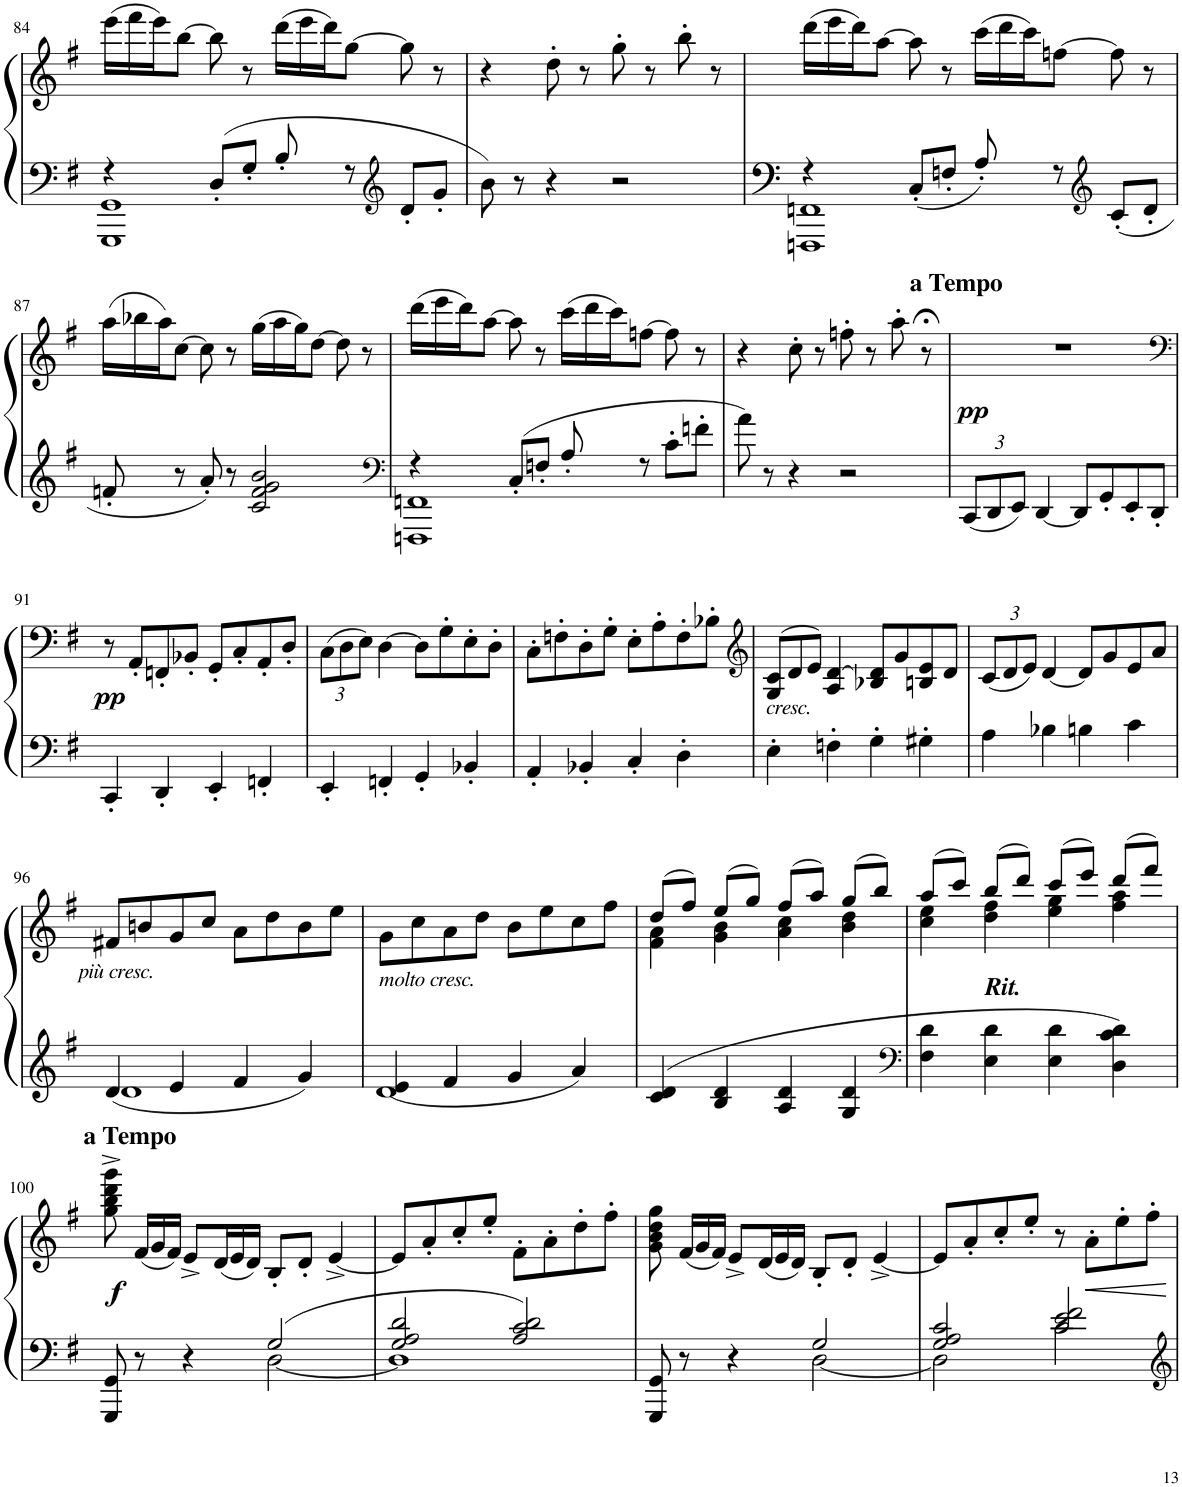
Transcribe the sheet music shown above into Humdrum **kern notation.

**kern	**kern	**dynam
*part1	*part1	*part1
*staff2	*staff1	*staff1/2
*I"Piano	*	*
*I'Pno.	*	*
!!LO:PB:g=z
*clefF4	*clefG2	*
*k[f#]	*k[f#]	*
*M4/4	*M4/4	*
*met(c)	*met(c)	*
=84	=84	=84
*^	*	*
*	*	*Xbrackettup	*
4r	1GGG 1GG	(24eee\LL	.
.	.	24fff#\	.
.	.	24eee\J)	.
.	.	[8bb\J	.
8D'</L	.	8bb\]	.
8G'</J	.	8r	.
8B'</	.	(24ddd\LL	.
.	.	24eee\	.
.	.	24ddd\J)	.
8r	.	[8gg\J	.
*clefG2	*	*	*
8d'</L	.	8gg\]	.
8g'</J	.	8r	.
*v	*v	*	*
=85	=85	=85
8b\	4r	.
8r	.	.
4r	8dd'\	.
.	8r	.
2r	8gg'\	.
.	8r	.
.	8bb'\	.
.	8r	.
=86	=86	=86
*^	*	*
4r	1FFFn 1FFn	(24ddd\LL	.
.	.	24eee\	.
.	.	24ddd\J)	.
.	.	[8aa\J	.
8C'</L	.	8aa\]	.
8Fn'</J	.	8r	.
8A'</	.	(24ccc\LL	.
.	.	24ddd\	.
.	.	24ccc\J)	.
8r	.	[8ffn\J	.
*clefG2	*	*	*
8c'</L	.	8ff\]	.
8d'</J	.	8r	.
*v	*v	*	*
!!LO:LB:g=z
=87	=87	=87
8fn'/	(24aa\LL	.
.	24bb-X\	.
.	24aa\J)	.
8r	[8cc\J	.
8a'/	8cc\]	.
8r	8r	.
2c/ 2f/ 2g/ 2b/	(24gg\LL	.
.	24aa\	.
.	24gg\J)	.
.	[8dd\J	.
.	8dd\]	.
.	8r	.
=88	=88	=88
*clefF4	*	*
*^	*	*
4r	1FFFn 1FFn	(24ddd\LL	.
.	.	24eee\	.
.	.	24ddd\J)	.
.	.	[8aa\J	.
8C'</L	.	8aa\]	.
8Fn'</J	.	8r	.
8A'</	.	(24ccc\LL	.
.	.	24ddd\	.
.	.	24ccc\J)	.
8r	.	[8ffn\J	.
8c'>\L	.	8ff\]	.
8fn'>\J	.	8r	.
*v	*v	*	*
=89	=89	=89
8a\	4r	.
8r	.	.
4r	8cc'\	.
.	8r	.
2r	8ffn'\	.
.	8r	.
.	8aa'\	.
.	8r;<	.
=90	=90	=90
*Xbrackettup	*	*
!	!LO:TX:a:B:t=a Tempo	!
!	!	!LO:DY:b
12CC/L	1r	pp
12DD/	.	.
12EE/J	.	.
[4DD/	.	.
8DD/L]	.	.
8GG'/	.	.
8EE'/	.	.
8DD'/J	.	.
!!LO:LB:g=z
=91	=91	=91
*	*clefF4	*
!	!	!LO:DY:b
4CC'/	8r	pp
.	8AA'/L	.
4DD'/	8FFn'/	.
.	8BB-X'/J	.
4EE'/	8GG'/L	.
.	8C'/	.
4FFn'/	8AA'/	.
.	8D'/J	.
=92	=92	=92
4EE'/	(12C\L	.
.	12D\	.
.	12E\J)	.
4FFn'/	[4D\	.
4GG'/	8D\L]	.
.	8G'\	.
4BB-X'/	8E'\	.
.	8D'\J	.
=93	=93	=93
4AA'/	8C'\L	.
.	8Fn'\	.
4BB-X'/	8D'\	.
.	8G'\J	.
4C'/	8E'\L	.
.	8A'\	.
4D'\	8F'\	.
.	8B-X'\J	.
=94	=94	=94
*	*clefG2	*
!	!LO:TX:b:i:t=cresc.	!
4E'\	(>12G/ 12c/L	.
.	12d/	.
.	12e/J)	.
4Fn'\	4A/ [4d/	.
4G'\	8B-X/ 8d/]L	.
.	8g/	.
4G#X'\	8Bn/ 8e/	.
.	8d/J	.
=95	=95	=95
4A\	(12c/L	.
.	12d/	.
.	12e/J)	.
4B-X\	[4d/	.
4Bn\	8d/L]	.
.	8g/	.
4c\	8e/	.
.	8a/J	.
!!LO:LB:g=z
=96	=96	=96
*^	*	*
!	!	!LO:TX:b:i:t=più cresc.	!
4d/	1d	8f#X/L	.
.	.	8bn/	.
4e/	.	8g/	.
.	.	8cc/J	.
4f#/	.	8a\L	.
.	.	8dd\	.
4g/	.	8b\	.
.	.	8ee\J	.
=97	=97	=97	=97
!	!	!LO:TX:b:i:t=molto cresc.	!
4e/	1d	8g\L	.
.	.	8cc\	.
4f#/	.	8a\	.
.	.	8dd\J	.
4g/	.	8b\L	.
.	.	8ee\	.
4a/	.	8cc\	.
.	.	8ff#\J	.
*v	*v	*	*
=98	=98	=98
*	*^	*
4c/ 4d/	(8dd/L	4f#\ 4a\	.
.	8ff#/J)	.	.
4B/ 4d/	(8ee/L	4g\ 4b\	.
.	8gg/J)	.	.
4A/ 4d/	(8ff#/L	4a\ 4cc\	.
.	8aa/J)	.	.
4G/ 4d/	(8gg/L	4b\ 4dd\	.
.	8bb/J)	.	.
=99	=99	=99	=99
*clefF4	*	*	*
4F#\ 4d\	(8aa/L	4cc\ 4ee\	.
.	8ccc/J)	.	.
!	!LO:TX:b:Bi:t=Rit.	!	!
4E\ 4d\	(8bb/L	4dd\ 4ff#\	.
.	8ddd/J)	.	.
4E\ 4d\	(8ccc/L	4ee\ 4gg\	.
.	8eee/J)	.	.
4D\ 4c\ 4d\	(8ddd/L	4ff#\ 4aa\	.
.	8fff#/J)	.	.
*	*v	*v	*
!!LO:LB:g=z
=100	=100	=100
*^	*	*
!	!	!LO:TX:a:B:t=a Tempo	!
!	!	!	!LO:DY:a=2
8GGG/ 8GG/	2ryy	8gg\^ 8bb\^ 8ddd\^ 8ggg\^	f
8r	.	(24f#/LL	.
.	.	24g/	.
.	.	24f#/JJ)	.
4r	.	8e^/L	.
.	.	(24d/L	.
.	.	24e/	.
.	.	24d/JJ)	.
2G/	[2D\	8B'/L	.
.	.	8d'/J	.
.	.	[4e^/	.
=101	=101	=101	=101
2G/ 2A/ 2d/	1D]	8e/L]	.
.	.	8a'/	.
.	.	8cc'/	.
.	.	8ee'/J	.
2A/ 2c/ 2d/	.	8f#'\L	.
.	.	8a'\	.
.	.	8dd'\	.
.	.	8ff#'\J	.
=102	=102	=102	=102
8GGG/ 8GG/	2ryy	8g\ 8b\ 8dd\ 8gg\	.
8r	.	(24f#/LL	.
.	.	24g/	.
.	.	24f#/JJ)	.
4r	.	8e^/L	.
.	.	(24d/L	.
.	.	24e/	.
.	.	24d/JJ)	.
2G/	[2D\	8B'/L	.
.	.	8d'/J	.
.	.	[4e^/	.
=103	=103	=103	=103
2G/ 2A/ 2c/	2D\]	8e/L]	.
.	.	8a'/	.
.	.	8cc'/	.
.	.	8ee'/J	.
2c/ 2e/ 2f#/	2c\	8r	.
.	.	8a'\L	.
.	.	8ee'\	.
.	.	8ff#'\J	.
*v	*v	*	*
=	=	=
*-	*-	*-
